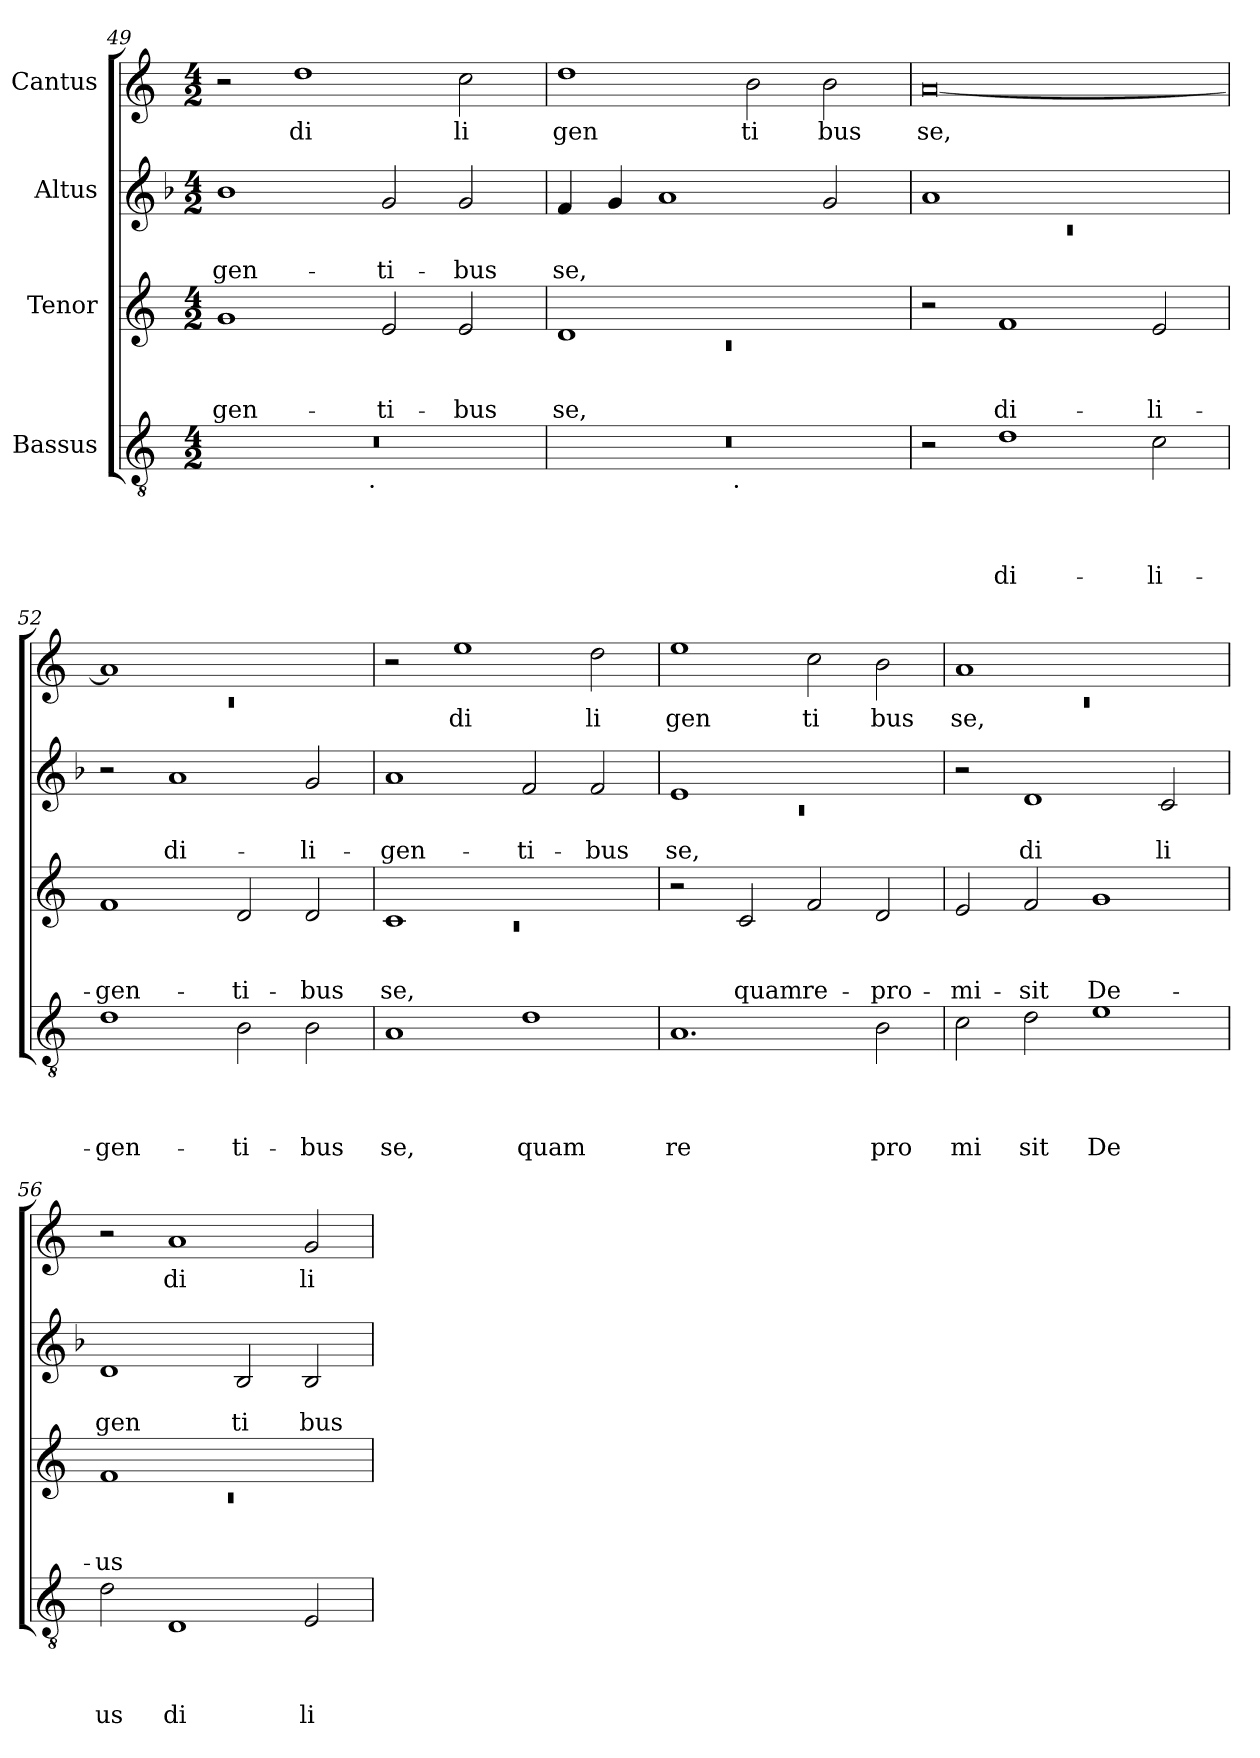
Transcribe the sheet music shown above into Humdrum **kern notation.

**kern	**text	**text	**text	**text	**kern	**text	**text	**text	**kern	**text	**text	**kern	**text
*part4	*part4	*part4	*part4	*part4	*part3	*part3	*part3	*part3	*part2	*part2	*part2	*part1	*part1
*staff4	*staff4	*staff4	*staff4	*staff4	*staff3	*staff3	*staff3	*staff3	*staff2	*staff2	*staff2	*staff1	*staff1
*I"Bassus	*	*	*	*	*I"Tenor	*	*	*	*I"Altus	*	*	*I"Cantus	*
*clefGv2	*	*	*	*	*clefG2	*	*	*	*clefG2	*	*	*clefG2	*
*ITrd-3c-5	*	*	*	*	*ITrd-3c-5	*	*	*	*	*	*	*ITrd-3c-5	*
*k[b-]	*	*	*	*	*k[b-]	*	*	*	*k[b-]	*	*	*k[b-]	*
*F:	*	*	*	*	*F:	*	*	*	*F:	*	*	*F:	*
*M4/2	*	*	*	*	*M4/2	*	*	*	*M4/2	*	*	*M4/2	*
=49	=49	=49	=49	=49	=49	=49	=49	=49	=49	=49	=49	=49	=49
!	!	!	!	!	!	!	!	!LO:LY:b	!	!	!LO:LY:b	!	!
*^	*	*	*	*	*	*	*	*	*	*	*	*	*
0r	2ryy	.	.	.	.	1cc	.	.	-gen-	1b-	.	-gen-	2r	.
!	!	!	!	!	!	!	!	!	!	!	!	!	!	!LO:LY:b
.	4...ryy	.	.	.	.	.	.	.	.	.	.	.	1gg	di
!	!LO:TX:b:t=.	!	!	!	!	!	!	!	!	!	!	!	!	!
.	1ryy	.	.	.	.	.	.	.	.	.	.	.	.	.
!	!	!	!	!	!	!	!	!	!LO:LY:b	!	!	!LO:LY:b	!	!
.	.	.	.	.	.	2a/	.	.	-ti-	2g/	.	-ti-	.	.
!	!	!	!	!	!	!	!	!	!LO:LY:b	!	!	!LO:LY:b	!	!LO:LY:b
.	.	.	.	.	.	2a/	.	.	-bus	2g/	.	-bus	2ff\	li
.	32ryy	.	.	.	.	.	.	.	.	.	.	.	.	.
=50	=50	=50	=50	=50	=50	=50	=50	=50	=50	=50	=50	=50	=50	=50
*	*	*	*	*	*	*^	*	*	*	*	*	*	*	*
!	!	!	!	!	!	!	!LO:N:vis=1	!	!	!LO:LY:b	!	!	!LO:LY:b	!	!LO:LY:b
0r	2ryy	.	.	.	.	1g	0rc	.	.	se,	4f/	.	se,	1gg	gen
.	.	.	.	.	.	.	.	.	.	.	4g/	.	.	.	.
.	4...ryy	.	.	.	.	.	.	.	.	.	1a	.	.	.	.
!	!LO:TX:b:t=.	!	!	!	!	!	!	!	!	!	!	!	!	!	!
.	1ryy	.	.	.	.	.	.	.	.	.	.	.	.	.	.
!	!	!	!	!	!	!	!	!	!	!	!	!	!	!	!LO:LY:b
.	.	.	.	.	.	1ryy	.	.	.	.	.	.	.	2ee\	ti
!	!	!	!	!	!	!	!	!	!	!	!	!	!	!	!LO:LY:b
.	.	.	.	.	.	.	.	.	.	.	2g/	.	.	2ee\	bus
.	32ryy	.	.	.	.	.	.	.	.	.	.	.	.	.	.
=51	=51	=51	=51	=51	=51	=51	=51	=51	=51	=51	=51	=51	=51	=51	=51
*	*	*	*	*	*	*	*	*	*	*	*^	*	*	*	*
!	!	!	!	!	!	!	!	!	!	!	!	!LO:N:vis=1	!	!	!	!LO:LY:b
*v	*v	*	*	*	*	*	*	*	*	*	*	*	*	*	*	*
*	*	*	*	*	*v	*v	*	*	*	*	*	*	*	*	*
2r	.	.	.	.	2r	.	.	.	1a	0rc	.	.	[<0dd	se,
!	!	!	!	!LO:LY:b	!	!	!	!LO:LY:b	!	!	!	!	!	!
1g	.	.	.	di-	1b-	.	.	di-	.	.	.	.	.	.
.	.	.	.	.	.	.	.	.	1ryy	.	.	.	.	.
!	!	!	!	!LO:LY:b	!	!	!	!LO:LY:b	!	!	!	!	!	!
2f\	.	.	.	-li-	2a/	.	.	-li-	.	.	.	.	.	.
*	*	*	*	*	*	*	*	*	*v	*v	*	*	*	*
=52	=52	=52	=52	=52	=52	=52	=52	=52	=52	=52	=52	=52	=52
*	*	*	*	*	*	*	*	*	*	*	*	*^	*
!	!	!	!	!LO:LY:b	!	!	!	!LO:LY:b	!	!	!	!	!LO:N:vis=1	!
1g	.	.	.	-gen-	1b-	.	.	-gen-	2r	.	.	1dd]	0rc	.
!	!	!	!	!	!	!	!	!	!	!	!LO:LY:b	!	!	!
.	.	.	.	.	.	.	.	.	1a	.	di-	.	.	.
!	!	!	!	!LO:LY:b	!	!	!	!LO:LY:b	!	!	!	!	!	!
2e\	.	.	.	-ti-	2g/	.	.	-ti-	.	.	.	1ryy	.	.
!	!	!	!	!LO:LY:b	!	!	!	!LO:LY:b	!	!	!LO:LY:b	!	!	!
2e\	.	.	.	-bus	2g/	.	.	-bus	2g/	.	-li-	.	.	.
*	*	*	*	*	*	*	*	*	*	*	*	*v	*v	*
=53	=53	=53	=53	=53	=53	=53	=53	=53	=53	=53	=53	=53	=53
*	*	*	*	*	*^	*	*	*	*	*	*	*	*
!	!	!	!	!LO:LY:b	!	!LO:N:vis=1	!	!	!LO:LY:b	!	!	!LO:LY:b	!	!
1d	.	.	.	se,	1f	0rc	.	.	se,	1a	.	-gen-	2r	.
!	!	!	!	!	!	!	!	!	!	!	!	!	!	!LO:LY:b
.	.	.	.	.	.	.	.	.	.	.	.	.	1aa	di
!	!	!	!	!LO:LY:b	!	!	!	!	!	!	!	!LO:LY:b	!	!
1g	.	.	.	quam	1ryy	.	.	.	.	2f/	.	-ti-	.	.
!	!	!	!	!	!	!	!	!	!	!	!	!LO:LY:b	!	!LO:LY:b
.	.	.	.	.	.	.	.	.	.	2f/	.	-bus	2gg\	li
*	*	*	*	*	*v	*v	*	*	*	*	*	*	*	*
!!LO:LB:g=z
=54	=54	=54	=54	=54	=54	=54	=54	=54	=54	=54	=54	=54	=54
*	*	*	*	*	*	*	*	*	*^	*	*	*	*
!	!	!	!	!LO:LY:b	!	!	!	!	!	!LO:N:vis=1	!	!LO:LY:b	!	!LO:LY:b
1.d	.	.	.	re	2r	.	.	.	1e	0rc	.	se,	1aa	gen
!	!	!	!	!	!	!	!	!LO:LY:b	!	!	!	!	!	!
.	.	.	.	.	2f/	.	.	quam	.	.	.	.	.	.
!	!	!	!	!	!	!	!	!LO:LY:b	!	!	!	!	!	!LO:LY:b
.	.	.	.	.	2b-/	.	.	re-	1ryy	.	.	.	2ff\	ti
!	!	!	!	!LO:LY:b	!	!	!	!LO:LY:b	!	!	!	!	!	!LO:LY:b
2e\	.	.	.	pro	2g/	.	.	-pro-	.	.	.	.	2ee\	bus
*	*	*	*	*	*	*	*	*	*v	*v	*	*	*	*
=55	=55	=55	=55	=55	=55	=55	=55	=55	=55	=55	=55	=55	=55
*	*	*	*	*	*	*	*	*	*	*	*	*^	*
!	!	!	!	!LO:LY:b	!	!	!	!LO:LY:b	!	!	!	!	!LO:N:vis=1	!LO:LY:b
2f\	.	.	.	mi	2a/	.	.	-mi-	2r	.	.	1dd	0rc	se,
!	!	!	!	!LO:LY:b	!	!	!	!LO:LY:b	!	!	!LO:LY:b	!	!	!
2g\	.	.	.	sit	2b-/	.	.	-sit	1d	.	di	.	.	.
!	!	!	!	!LO:LY:b	!	!	!	!LO:LY:b	!	!	!	!	!	!
1a	.	.	.	De	1cc	.	.	De-	.	.	.	1ryy	.	.
!	!	!	!	!	!	!	!	!	!	!	!LO:LY:b	!	!	!
.	.	.	.	.	.	.	.	.	2c/	.	li	.	.	.
*	*	*	*	*	*	*	*	*	*	*	*	*v	*v	*
=56	=56	=56	=56	=56	=56	=56	=56	=56	=56	=56	=56	=56	=56
*	*	*	*	*	*^	*	*	*	*	*	*	*	*
!	!	!	!	!LO:LY:b	!	!LO:N:vis=1	!	!	!LO:LY:b	!	!	!LO:LY:b	!	!
2g\	.	.	.	us	1b-	0rc	.	.	-us	1d	.	gen	2r	.
!	!	!	!	!LO:LY:b	!	!	!	!	!	!	!	!	!	!LO:LY:b
1G	.	.	.	di	.	.	.	.	.	.	.	.	1dd	di
!	!	!	!	!	!	!	!	!	!	!	!	!LO:LY:b	!	!
.	.	.	.	.	1ryy	.	.	.	.	2B-/	.	ti	.	.
!	!	!	!	!LO:LY:b	!	!	!	!	!	!	!	!LO:LY:b	!	!LO:LY:b
2A/	.	.	.	li	.	.	.	.	.	2B-/	.	bus	2cc/	li
*	*	*	*	*	*v	*v	*	*	*	*	*	*	*	*
=	=	=	=	=	=	=	=	=	=	=	=	=	=
*-	*-	*-	*-	*-	*-	*-	*-	*-	*-	*-	*-	*-	*-
